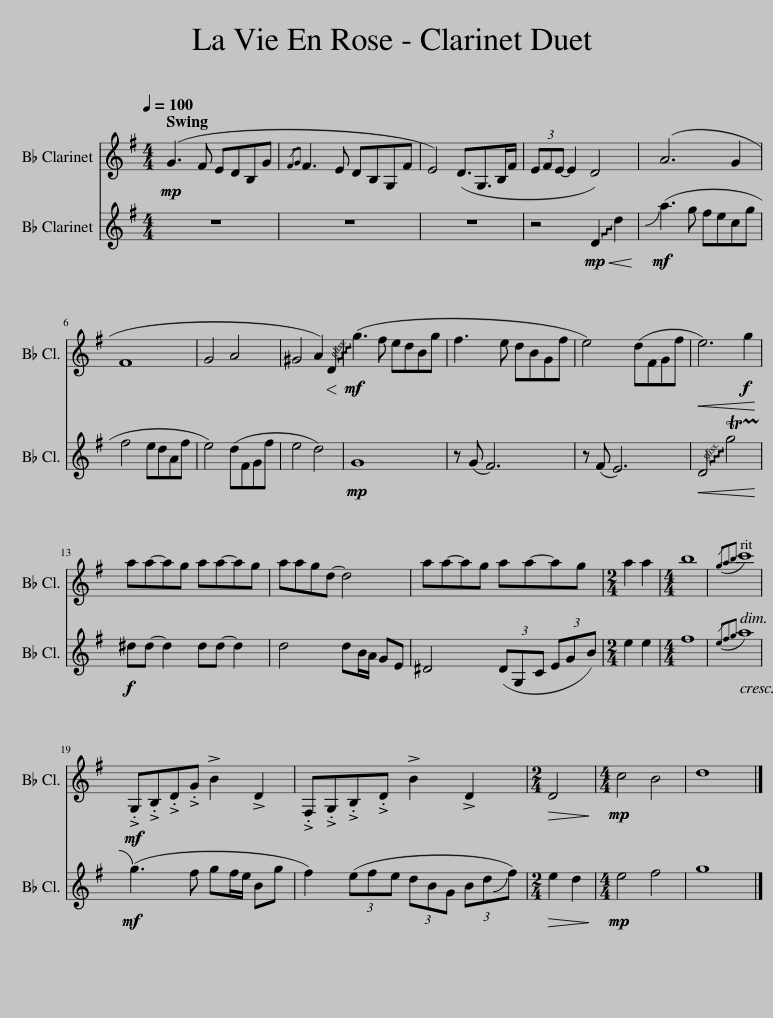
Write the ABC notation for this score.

X:1
%%score 1 2
L:1/8
Q:1/4=100
M:4/4
I:linebreak $
K:none
V:1 treble transpose=-2
V:2 treble transpose=-2
V:1
[K:G]!mp! (G3 F EDB,G |{/FG} F3 E DB,G,F | E4) (D3/2G,>B,F/ | (3EFE- E2 D4) | (A6 G2 |$ %5
 F8 | G4 A4 | ^G4 A2)!<(! !~(!D2!<)! |!mf! (!~)!g3 f edBg | f3 e dBGf | %10
 e4) (dFGf |!<(! e6)!f! g2!<)! |$ aa-ag aa-ag | aagd- d4 | aa-ag aa-ag | %15
[M:2/4] a2 a2 |[M:4/4] b8 |{/gab} c'8 |$!mf! .G,.B,.D.G !>!B2 !>!D2 | .F,.G,.B,.D !>!B2 !>!D2 | %20
[M:2/4]!>(! D4!>)! |[M:4/4]!mp! c4 B4 | d8 |] %23
V:2
[K:G] z8 | z8 | z8 | z4!mp!!<(! !~(!D2 !~)!d2!<)! |!mf! (!slide!a3 g fecg |$ %5
 f4 edAf | e4) (dFGf | e4 d4) |!mp! G8 | z (G F6) | %10
 z (F E6) |!<(! !~(!D4 !~)!!trill(!Tg4!trill)!!<)! |$!f! ^dd- d2 dd- d2 | d4 dB/A/ GE | ^D4 (3(DG,C (3EGB) | %15
[M:2/4] e2 e2 |[M:4/4] f8 |{/efg} a8 |$!mf! (g3 f gf/e/ Bg | f2) (3(efe (3dBG (3Bd!slide!f) | %20
[M:2/4]!>(! e2 d2!>)! |[M:4/4]!mp! e4 f4 | g8 |] %23
